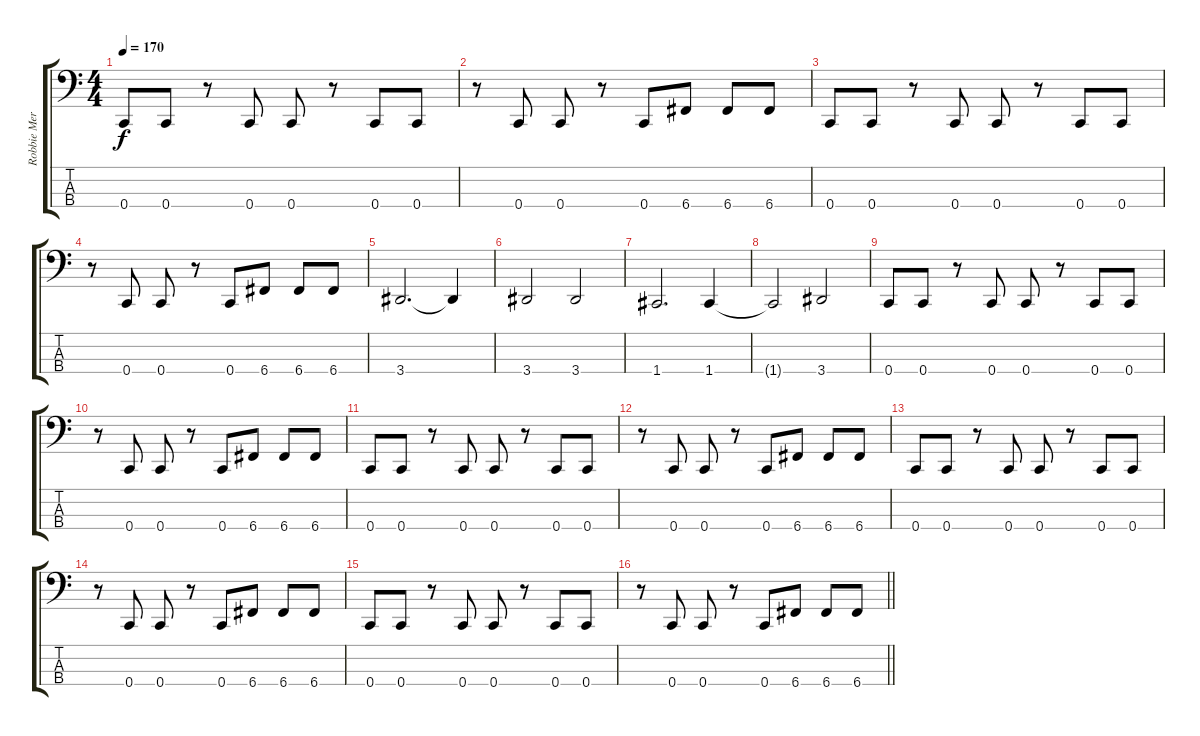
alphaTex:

\track ("Robbie Merrill - bass" "Robbie Mer") {instrument electricbassfinger}
\staff {score tabs}
\tuning (F2 C2 G1 C1) {hide}
\ts (4 4)
\tempo 170
\clef f4
\ks c
0.4.8{dy f} 0.4.8 r.8 0.4.8 0.4.8 r.8 0.4.8 0.4.8 |
r.8 0.4.8 0.4.8 r.8 0.4.8 6.4.8 6.4.8 6.4.8 |
0.4.8 0.4.8 r.8 0.4.8 0.4.8 r.8 0.4.8 0.4.8 |
r.8 0.4.8 0.4.8 r.8 0.4.8 6.4.8 6.4.8 6.4.8 |
3.4.2{d} 3.4{t}.4 |
3.4.2 3.4.2 |
1.4.2{d} 1.4.4 |
1.4{t}.2 3.4.2 |
0.4.8 0.4.8 r.8 0.4.8 0.4.8 r.8 0.4.8 0.4.8 |
r.8 0.4.8 0.4.8 r.8 0.4.8 6.4.8 6.4.8 6.4.8 |
0.4.8 0.4.8 r.8 0.4.8 0.4.8 r.8 0.4.8 0.4.8 |
r.8 0.4.8 0.4.8 r.8 0.4.8 6.4.8 6.4.8 6.4.8 |
0.4.8 0.4.8 r.8 0.4.8 0.4.8 r.8 0.4.8 0.4.8 |
r.8 0.4.8 0.4.8 r.8 0.4.8 6.4.8 6.4.8 6.4.8 |
0.4.8 0.4.8 r.8 0.4.8 0.4.8 r.8 0.4.8 0.4.8 |
\barLineRight lightlight
r.8 0.4.8 0.4.8 r.8 0.4.8 6.4.8 6.4.8 6.4.8
